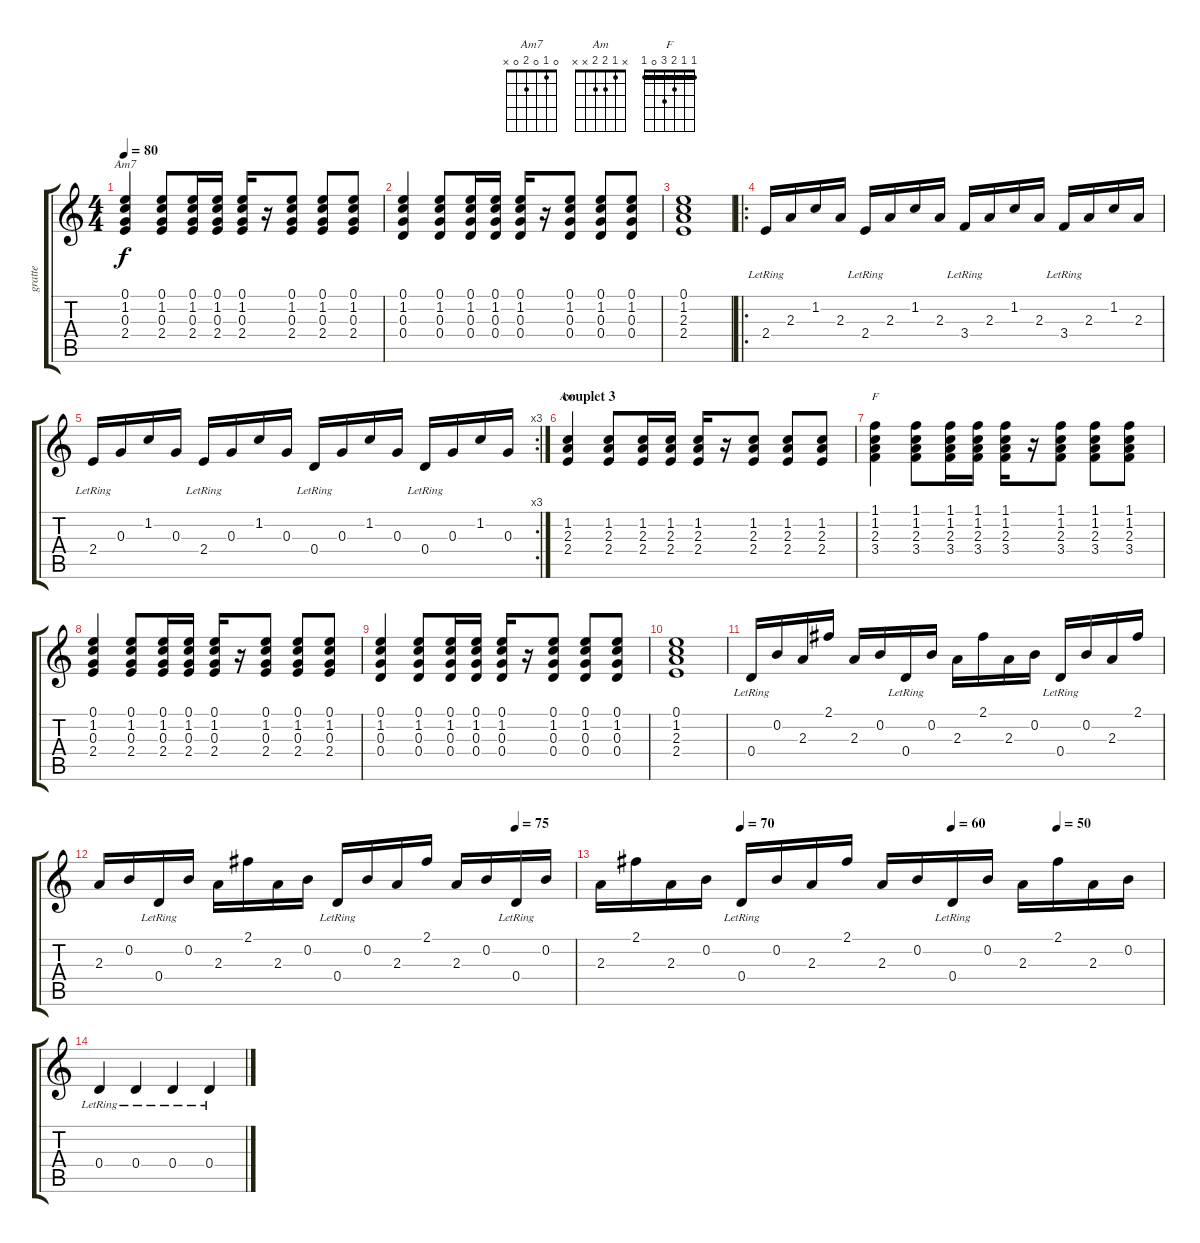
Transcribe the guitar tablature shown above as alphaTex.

\track ("gratte" "gratte") {instrument electricguitarclean}
\staff {score tabs}
\tuning (E4 B3 G3 D3 A2 E2) {hide}
\chord ("Am7" 0 1 0 2 0 x)
\chord ("Am" x 1 2 2 x x)
\chord ("F" 1 1 2 3 0 1) {barre 1}
\ts (4 4)
\tempo 80
\clef g2
\ks c
(0.1 1.2 0.3 2.4).4{ch "Am7" dy f} (0.1 1.2 0.3 2.4).8 (0.1 1.2 0.3 2.4).16 (0.1 1.2 0.3 2.4).16 (0.1 1.2 0.3 2.4).16 r.16 (0.1 1.2 0.3 2.4).8 (0.1 1.2 0.3 2.4).8 (0.1 1.2 0.3 2.4).8 |
(0.1 1.2 0.3 0.4).4 (0.1 1.2 0.3 0.4).8 (0.1 1.2 0.3 0.4).16 (0.1 1.2 0.3 0.4).16 (0.1 1.2 0.3 0.4).16 r.16 (0.1 1.2 0.3 0.4).8 (0.1 1.2 0.3 0.4).8 (0.1 1.2 0.3 0.4).8 |
(0.1 1.2 2.3 2.4).1 |
\ro
2.4{lr}.16 2.3.16 1.2.16 2.3.16 2.4{lr}.16 2.3.16 1.2.16 2.3.16 3.4{lr}.16 2.3.16 1.2.16 2.3.16 3.4{lr}.16 2.3.16 1.2.16 2.3.16 |
\rc 3
2.4{lr}.16 0.3.16 1.2.16 0.3.16 2.4{lr}.16 0.3.16 1.2.16 0.3.16 0.4{lr}.16 0.3.16 1.2.16 0.3.16 0.4{lr}.16 0.3.16 1.2.16 0.3.16 |
\section ("" "couplet 3")
(1.2 2.3 2.4).4{ch "Am"} (1.2 2.3 2.4).8 (1.2 2.3 2.4).16 (1.2 2.3 2.4).16 (1.2 2.3 2.4).16 r.16 (1.2 2.3 2.4).8 (1.2 2.3 2.4).8 (1.2 2.3 2.4).8 |
(1.1 1.2 2.3 3.4).4{ch "F"} (1.1 1.2 2.3 3.4).8 (1.1 1.2 2.3 3.4).16 (1.1 1.2 2.3 3.4).16 (1.1 1.2 2.3 3.4).16 r.16 (1.1 1.2 2.3 3.4).8 (1.1 1.2 2.3 3.4).8 (1.1 1.2 2.3 3.4).8 |
(0.1 1.2 0.3 2.4).4 (0.1 1.2 0.3 2.4).8 (0.1 1.2 0.3 2.4).16 (0.1 1.2 0.3 2.4).16 (0.1 1.2 0.3 2.4).16 r.16 (0.1 1.2 0.3 2.4).8 (0.1 1.2 0.3 2.4).8 (0.1 1.2 0.3 2.4).8 |
(0.1 1.2 0.3 0.4).4 (0.1 1.2 0.3 0.4).8 (0.1 1.2 0.3 0.4).16 (0.1 1.2 0.3 0.4).16 (0.1 1.2 0.3 0.4).16 r.16 (0.1 1.2 0.3 0.4).8 (0.1 1.2 0.3 0.4).8 (0.1 1.2 0.3 0.4).8 |
(0.1 1.2 2.3 2.4).1 |
0.4{lr}.16{volume 10} 0.2.16 2.3.16 2.1.16 2.3.16 0.2.16 0.4{lr}.16 0.2.16 2.3.16 2.1.16 2.3.16 0.2.16 0.4{lr}.16 0.2.16 2.3.16 2.1.16 |
\tempo (75 0.875)
2.3.16 0.2.16 0.4{lr}.16 0.2.16 2.3.16 2.1.16 2.3.16 0.2.16 0.4{lr}.16 0.2.16 2.3.16 2.1.16 2.3.16 0.2.16 0.4{lr}.16 0.2.16 |
\tempo (70 0.25)
\tempo (60 0.625)
\tempo (50 0.8125)
2.3.16 2.1.16 2.3.16 0.2.16 0.4{lr}.16 0.2.16 2.3.16 2.1.16 2.3.16 0.2.16 0.4{lr}.16 0.2.16 2.3.16 2.1.16 2.3.16 0.2.16 |
0.4{lr}.4 0.4{lr}.4 0.4{lr}.4 0.4{lr}.4
